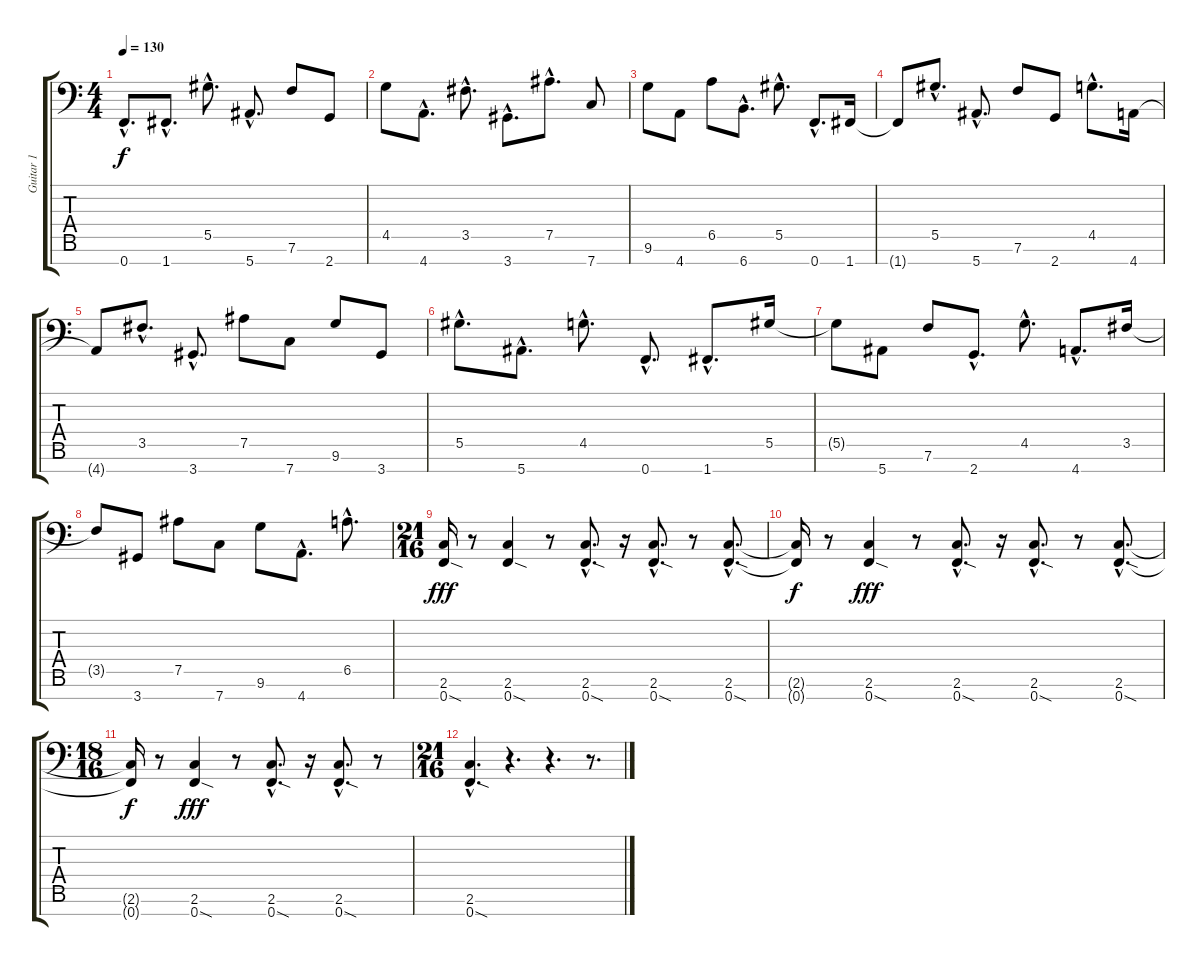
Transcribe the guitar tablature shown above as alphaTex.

\track ("Guitar 1" "Guitar 1") {instrument overdrivenguitar}
\staff {score tabs}
\tuning (Bb3 Gb3 Db3 Ab2 Eb2 Bb1 F1) {hide}
\ts (4 4)
\tempo 130
\clef f4
\ks c
0.7{hac}.8{d dy f} 1.7{hac}.8{d} 5.5{hac}.8{d} 5.7{hac}.8{d} 7.6.8 2.7.8 |
4.5.8 4.7{hac}.8{d} 3.5{hac}.8{d} 3.7{hac}.8{d} 7.5{hac}.8{d} 7.7.8 |
9.6.8 4.7.8 6.5.8 6.7{hac}.8{d} 5.5{hac}.8{d} 0.7{hac}.8{d} 1.7.16 |
1.7{t}.8 5.5{hac}.8{d} 5.7{hac}.8{d} 7.6.8 2.7.8 4.5{hac}.8{d} 4.7.16 |
4.7{t}.8 3.5{hac}.8{d} 3.7{hac}.8{d} 7.5.8 7.7.8 9.6.8 3.7.8 |
5.5{hac}.8{d} 5.7{hac}.8{d} 4.5{hac}.8{d} 0.7{hac}.8{d} 1.7{hac}.8{d} 5.5.16 |
5.5{t}.8 5.7.8 7.6.8 2.7{hac}.8{d} 4.5{hac}.8{d} 4.7{hac}.8{d} 3.5.16 |
3.5{t}.8 3.7.8 7.5.8 7.7.8 9.6.8 4.7{hac}.8{d} 6.5{hac}.8{d} |
\ts (21 16)
(2.6 0.7{sod}).16{dy fff} r.8 (2.6 0.7{sod}).4 r.8 (2.6{hac} 0.7{sod hac}).8{d} r.16 (2.6{hac} 0.7{sod hac}).8{d} r.8 (2.6{hac} 0.7{sod hac}).8{d} |
(2.6{t} 0.7{t}).16{dy f} r.8 (2.6 0.7{sod}).4{dy fff} r.8 (2.6{hac} 0.7{sod hac}).8{d} r.16 (2.6{hac} 0.7{sod hac}).8{d} r.8 (2.6{hac} 0.7{sod hac}).8{d} |
\ts (18 16)
(2.6{t} 0.7{t}).16{dy f} r.8 (2.6 0.7{sod}).4{dy fff} r.8 (2.6{hac} 0.7{sod hac}).8{d} r.16 (2.6{hac} 0.7{sod hac}).8{d} r.8 |
\ts (21 16)
(2.6{hac} 0.7{sod hac}).4{d} r.4{d} r.4{d} r.8{d}
